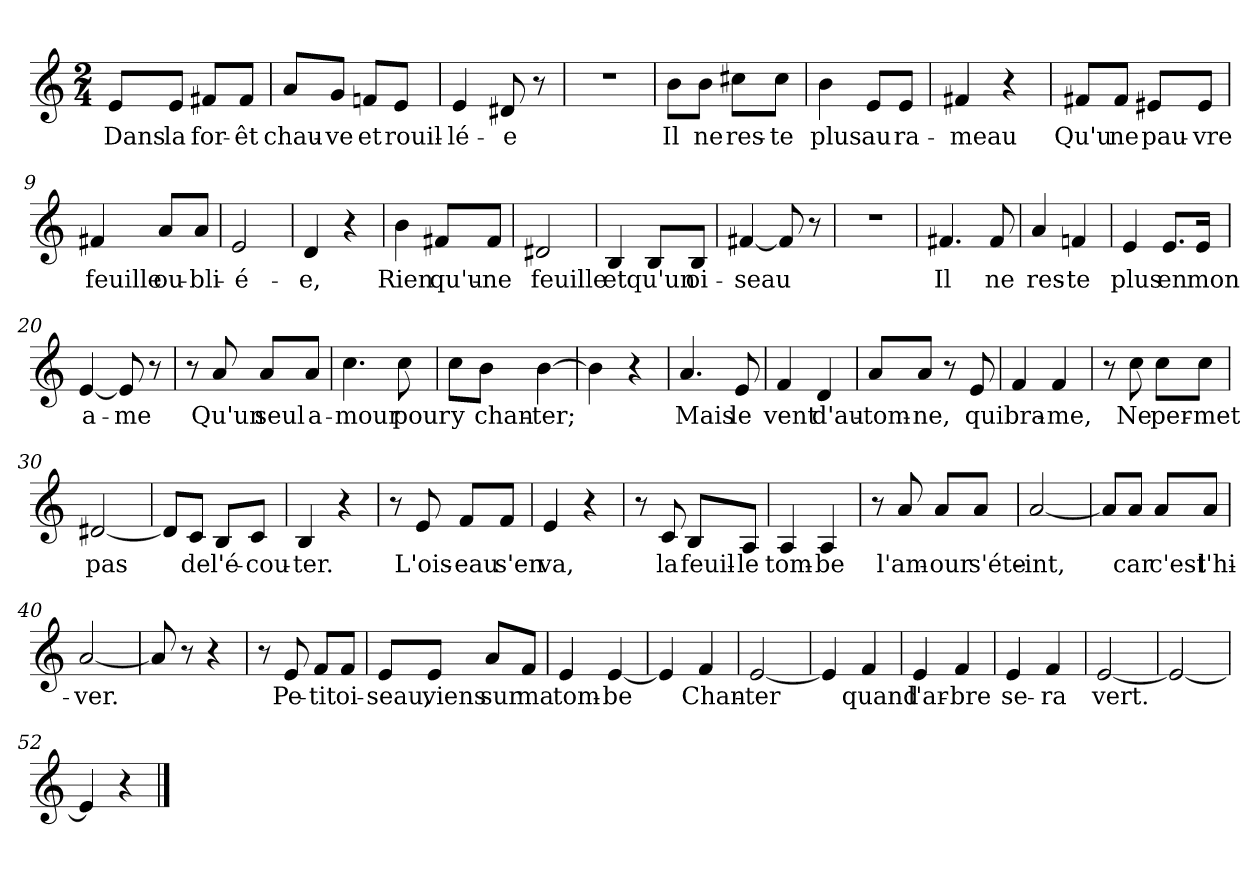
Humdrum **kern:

**kern	**text
*part1	*part1
*staff1	*staff1
*clefG2	*
*k[]	*
*M2/4	*
=1	=1
!	!LO:LY:b
8e/L	Dans
!	!LO:LY:b
8e/J	la
!	!LO:LY:b
8f#X/L	for-
!	!LO:LY:b
8f#/J	-êt
=2	=2
!	!LO:LY:b
8a/L	chau-
!	!LO:LY:b
8g/J	-ve
!	!LO:LY:b
8fn/L	et
!	!LO:LY:b
8e/J	rouil-
=3	=3
!	!LO:LY:b
4e/	-lé-
!	!LO:LY:b
8d#X/	-e
8r	.
=4	=4
2r	.
=5	=5
!	!LO:LY:b
8b\L	Il
!	!LO:LY:b
8b\J	ne
!	!LO:LY:b
8cc#X\L	res-
!	!LO:LY:b
8cc#\J	-te
=6	=6
!	!LO:LY:b
4b\	plus
!	!LO:LY:b
8e/L	au
!	!LO:LY:b
8e/J	ra-
=7	=7
!	!LO:LY:b
4f#X/	-meau
4r	.
=8	=8
!	!LO:LY:b
8f#X/L	Qu'u
!	!LO:LY:b
8f#/J	ne
!	!LO:LY:b
8e#X/L	pau-
!	!LO:LY:b
8e#/J	-vre
=9	=9
!	!LO:LY:b
4f#X/	feuille
!	!LO:LY:b
8a/L	ou-
!	!LO:LY:b
8a/J	-bli-
=10	=10
!	!LO:LY:b
2e/	-é-
!!LO:LB:g=z
=11	=11
!	!LO:LY:b
4d/	e,
4r	.
=12	=12
!	!LO:LY:b
4b\	Rien
!	!LO:LY:b
8f#X/L	qu'u-
!	!LO:LY:b
8f#/J	-ne
=13	=13
!	!LO:LY:b
2d#X/	feuille
=14	=14
!	!LO:LY:b
4B/	et
!	!LO:LY:b
8B/L	qu'un
!	!LO:LY:b
8B/J	oi-
=15	=15
!	!LO:LY:b
[4f#X/	-seau
8f#/]	.
8r	.
=16	=16
2r	.
=17	=17
!	!LO:LY:b
4.f#X/	Il
!	!LO:LY:b
8f#/	ne
=18	=18
!	!LO:LY:b
4a/	res-
!	!LO:LY:b
4fn/	-te
=19	=19
!	!LO:LY:b
4e/	plus
!	!LO:LY:b
8.e/L	en
!	!LO:LY:b
16e/Jk	mon
=20	=20
!	!LO:LY:b
[4e/	a-
!	!LO:LY:b
8e/]	-me
8r	.
=21	=21
8r	.
!	!LO:LY:b
8a/	Qu'un
!	!LO:LY:b
8a/L	seul
!	!LO:LY:b
8a/J	a-
!!LO:LB:g=z
=22	=22
!	!LO:LY:b
4.cc\	-mour
!	!LO:LY:b
8cc\	pour
=23	=23
!	!LO:LY:b
8cc\L	y
!	!LO:LY:b
8b\J	chan-
!	!LO:LY:b
[4b\	-ter;
=24	=24
4b\]	.
4r	.
=25	=25
!	!LO:LY:b
4.a/	Mais
!	!LO:LY:b
8e/	le
=26	=26
!	!LO:LY:b
4f/	vent
!	!LO:LY:b
4d/	d'au-
=27	=27
!	!LO:LY:b
8a/L	-tom-
!	!LO:LY:b
8a/J	-ne,
8r	.
!	!LO:LY:b
8e/	qui
=28	=28
!	!LO:LY:b
4f/	bra-
!	!LO:LY:b
4f/	-me,
=29	=29
8r	.
!	!LO:LY:b
8cc\	Ne
!	!LO:LY:b
8cc\L	per-
!	!LO:LY:b
8cc\J	-met
=30	=30
!	!LO:LY:b
[2d#X/	pas
=31	=31
8d#/L]	.
!	!LO:LY:b
8c/J	de
!	!LO:LY:b
8B/L	l'é-
!	!LO:LY:b
8c/J	-cou-
=32	=32
!	!LO:LY:b
4B/	-ter.
4r	.
!!LO:LB:g=z
=33	=33
8r	.
!	!LO:LY:b
8e/	L'ois-
!	!LO:LY:b
8f/L	-eau
!	!LO:LY:b
8f/J	s'en
=34	=34
!	!LO:LY:b
4e/	va,
4r	.
=35	=35
8r	.
!	!LO:LY:b
8c/	la
!	!LO:LY:b
8B/L	feuil-
!	!LO:LY:b
8A/J	-le
=36	=36
!	!LO:LY:b
4A/	tom-
!	!LO:LY:b
4A/	-be
=37	=37
8r	.
!	!LO:LY:b
8a/	l'am-
!	!LO:LY:b
8a/L	-our
!	!LO:LY:b
8a/J	s'éte-
=38	=38
!	!LO:LY:b
[2a/	-int,
=39	=39
8a/L]	.
!	!LO:LY:b
8a/J	car
!	!LO:LY:b
8a/L	c'est
!	!LO:LY:b
8a/J	l'hi-
=40	=40
!	!LO:LY:b
[2a/	-ver.
=41	=41
8a/]	.
8r	.
4r	.
=42	=42
8r	.
!	!LO:LY:b
8e/	Pe-
!	!LO:LY:b
8f/L	-tit
!	!LO:LY:b
8f/J	oi-
!!LO:LB:g=z
=43	=43
!	!LO:LY:b
8e/L	-seau,
!	!LO:LY:b
8e/J	viens
!	!LO:LY:b
8a/L	sur
!	!LO:LY:b
8f/J	ma
=44	=44
!	!LO:LY:b
4e/	tom-
!	!LO:LY:b
[4e/	-be
=45	=45
4e/]	.
!	!LO:LY:b
4f/	Chan-
=46	=46
!	!LO:LY:b
[2e/	-ter
=47	=47
4e/]	.
!	!LO:LY:b
4f/	quand
=48	=48
!	!LO:LY:b
4e/	l'ar-
!	!LO:LY:b
4f/	-bre
=49	=49
!	!LO:LY:b
4e/	se-
!	!LO:LY:b
4f/	-ra
=50	=50
!	!LO:LY:b
[2e/	vert.
=51	=51
2e/_	.
=52	=52
4e/]	.
4r	.
==	==
*-	*-
